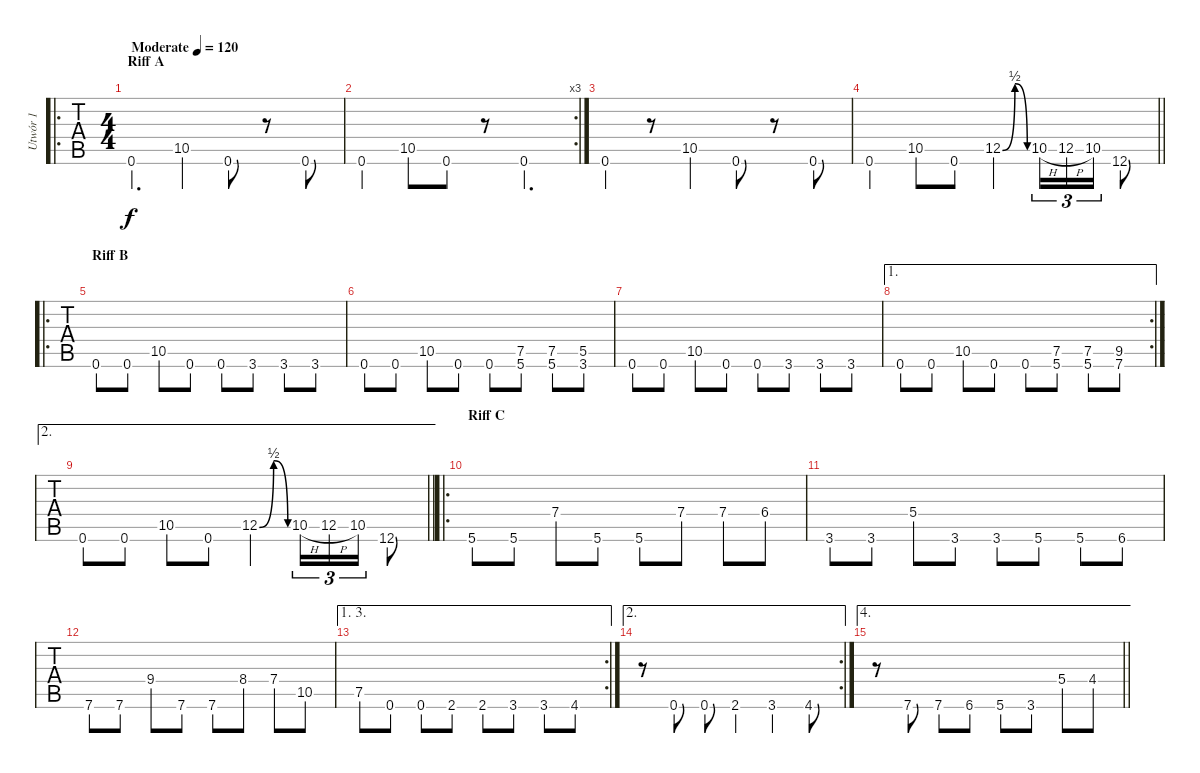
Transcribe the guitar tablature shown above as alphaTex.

\track ("Utwór 1" "Utwór 1") {instrument acousticguitarsteel}
\staff {tabs}
\tuning (E4 B3 G3 D3 A2 E2) {hide}
\ro
\ts (4 4)
\section ("" "Riff A")
\tempo (120 "Moderate")
\clef g2
\ks c
0.6.4{d dy f instrument acousticguitarsteel} 10.5.4 0.6.8 r.8 0.6.8 |
\rc 3
0.6.4 10.5.8 0.6.8 r.8 0.6.4{d} |
0.6.4 r.8 10.5.4 0.6.8 r.8 0.6.8 |
\barLineRight lightlight
0.6.4 10.5.8 0.6.8 12.5{be (bendrelease 0 0 30 2 45 2 60 0)}.4 10.5{h}.16{tu (3 2)} 12.5{h}.16{tu (3 2)} 10.5.16{tu (3 2)} 12.6.8 |
\ro
\section ("" "Riff B")
0.6.8 0.6.8 10.5.8 0.6.8 0.6.8 3.6.8 3.6.8 3.6.8 |
0.6.8 0.6.8 10.5.8 0.6.8 0.6.8 (7.5 5.6).8 (7.5 5.6).8 (5.5 3.6).8 |
0.6.8 0.6.8 10.5.8 0.6.8 0.6.8 3.6.8 3.6.8 3.6.8 |
\ae 1
\rc 2
0.6.8 0.6.8 10.5.8 0.6.8 0.6.8 (7.5 5.6).8 (7.5 5.6).8 (9.5 7.6).8 |
\ae 2
\barLineRight lightlight
0.6.8 0.6.8 10.5.8 0.6.8 12.5{be (bendrelease 0 0 30 2 45 2 60 0)}.4 10.5{h}.16{tu (3 2)} 12.5{h}.16{tu (3 2)} 10.5.16{tu (3 2)} 12.6.8 |
\ro
\section ("" "Riff C")
5.6.8 5.6.8 7.4.8 5.6.8 5.6.8 7.4.8 7.4.8 6.4.8 |
3.6.8 3.6.8 5.4.8 3.6.8 3.6.8 5.6.8 5.6.8 6.6.8 |
7.6.8 7.6.8 9.4.8 7.6.8 7.6.8 8.4.8 7.4.8 10.5.8 |
\ae (1 3)
\rc 2
7.5.8 0.6.8 0.6.8 2.6.8 2.6.8 3.6.8 3.6.8 4.6.8 |
\ae 2
\rc 2
r.8 0.6.8 0.6.8 2.6.4 3.6.4 4.6.8 |
\ae 4
\barLineRight lightlight
r.8 7.6.8 7.6.8 6.6.8 5.6.8 3.6.8 5.4.8 4.4.8
